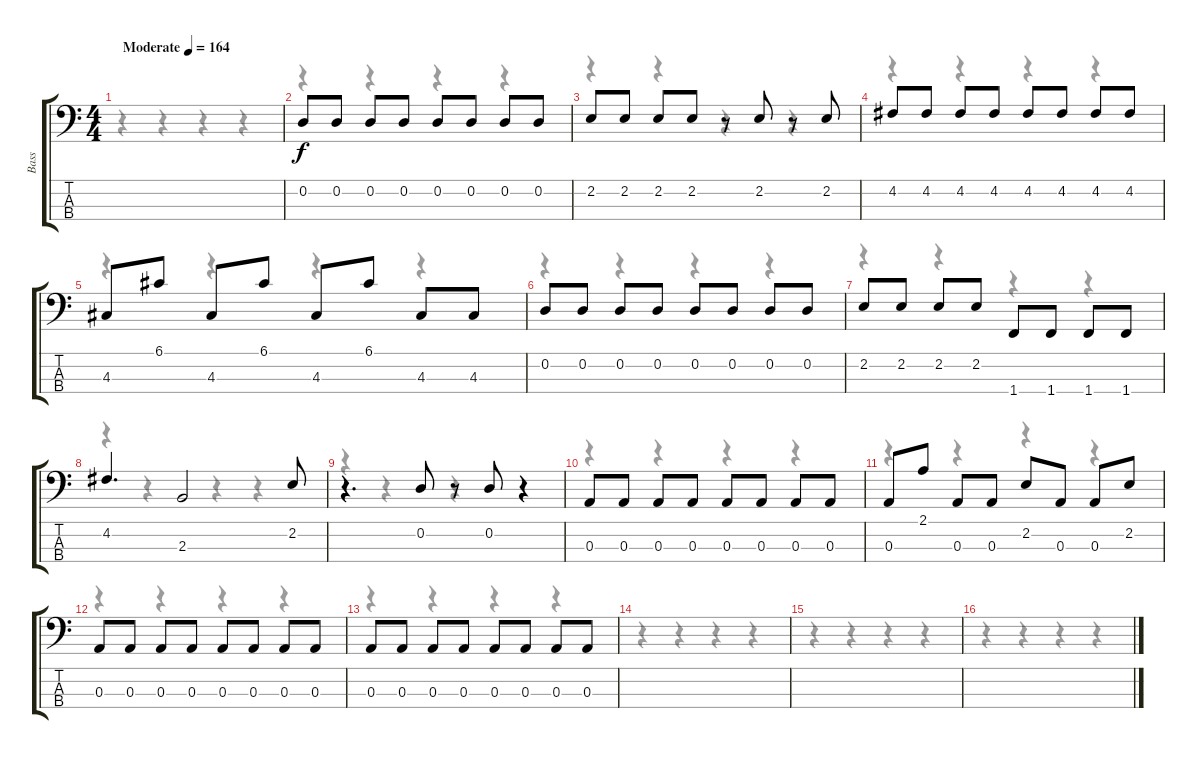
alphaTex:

\track ("Bass" "Bass") {instrument electricbassfinger}
\staff {score tabs}
\tuning (G2 D2 A1 E1) {hide}
\voice
\ts (4 4)
\tempo (164 "Moderate")
\clef f4
\ks c
|
0.2.8 0.2.8 0.2.8 0.2.8 0.2.8 0.2.8 0.2.8 0.2.8 |
2.2.8 2.2.8 2.2.8 2.2.8 r.8 2.2.8 r.8 2.2.8 |
4.2.8 4.2.8 4.2.8 4.2.8 4.2.8 4.2.8 4.2.8 4.2.8 |
4.3.8 6.1.8 4.3.8 6.1.8 4.3.8 6.1.8 4.3.8 4.3.8 |
0.2.8 0.2.8 0.2.8 0.2.8 0.2.8 0.2.8 0.2.8 0.2.8 |
2.2.8 2.2.8 2.2.8 2.2.8 1.4.8 1.4.8 1.4.8 1.4.8 |
4.2.4{d} 2.3.2 2.2.8 |
r.4{d} 0.2.8 r.8 0.2.8 r.4 |
0.3.8 0.3.8 0.3.8 0.3.8 0.3.8 0.3.8 0.3.8 0.3.8 |
0.3.8 2.1.8 0.3.8 0.3.8 2.2.8 0.3.8 0.3.8 2.2.8 |
0.3.8 0.3.8 0.3.8 0.3.8 0.3.8 0.3.8 0.3.8 0.3.8 |
0.3.8 0.3.8 0.3.8 0.3.8 0.3.8 0.3.8 0.3.8 0.3.8 |
|
|
\voice
\clef f4
\ottava regular
\simile none
\ks c
r.4{dy f} r.4 r.4 r.4 |
r.4 r.4 r.4 r.4 |
r.4 r.4 r.4 r.4 |
r.4 r.4 r.4 r.4 |
r.4 r.4 r.4 r.4 |
r.4 r.4 r.4 r.4 |
r.4 r.4 r.4 r.4 |
r.4 r.4 r.4 r.4 |
r.4 r.4 r.4 r.4 |
r.4 r.4 r.4 r.4 |
r.4 r.4 r.4 r.4 |
r.4 r.4 r.4 r.4 |
r.4 r.4 r.4 r.4 |
r.4 r.4 r.4 r.4 |
r.4 r.4 r.4 r.4 |
r.4 r.4 r.4 r.4
